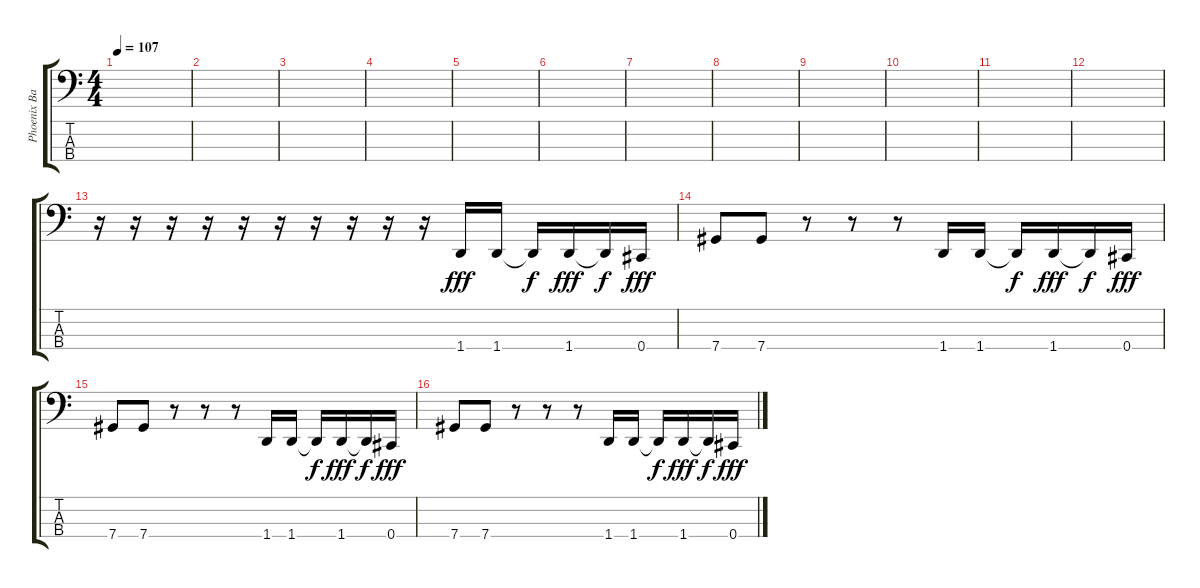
\track ("Phoenix Bass2" "Phoenix Ba") {instrument electricbasspick}
\staff {score tabs}
\tuning (Gb2 Db2 Ab1 Db1) {hide}
\ts (4 4)
\tempo 107
\clef f4
\ks c
|
|
|
|
|
|
|
|
|
|
|
|
r.16 r.16 r.16 r.16 r.16 r.16 r.16 r.16 r.16 r.16 1.4.16{dy fff} 1.4.16 1.4{t}.16{dy f} 1.4.16{dy fff} 1.4{t}.16{dy f} 0.4.16{dy fff} |
7.4.8 7.4.8 r.8 r.8 r.8 1.4.16 1.4.16 1.4{t}.16{dy f} 1.4.16{dy fff} 1.4{t}.16{dy f} 0.4.16{dy fff} |
7.4.8 7.4.8 r.8 r.8 r.8 1.4.16 1.4.16 1.4{t}.16{dy f} 1.4.16{dy fff} 1.4{t}.16{dy f} 0.4.16{dy fff} |
7.4.8 7.4.8 r.8 r.8 r.8 1.4.16 1.4.16 1.4{t}.16{dy f} 1.4.16{dy fff} 1.4{t}.16{dy f} 0.4.16{dy fff}
